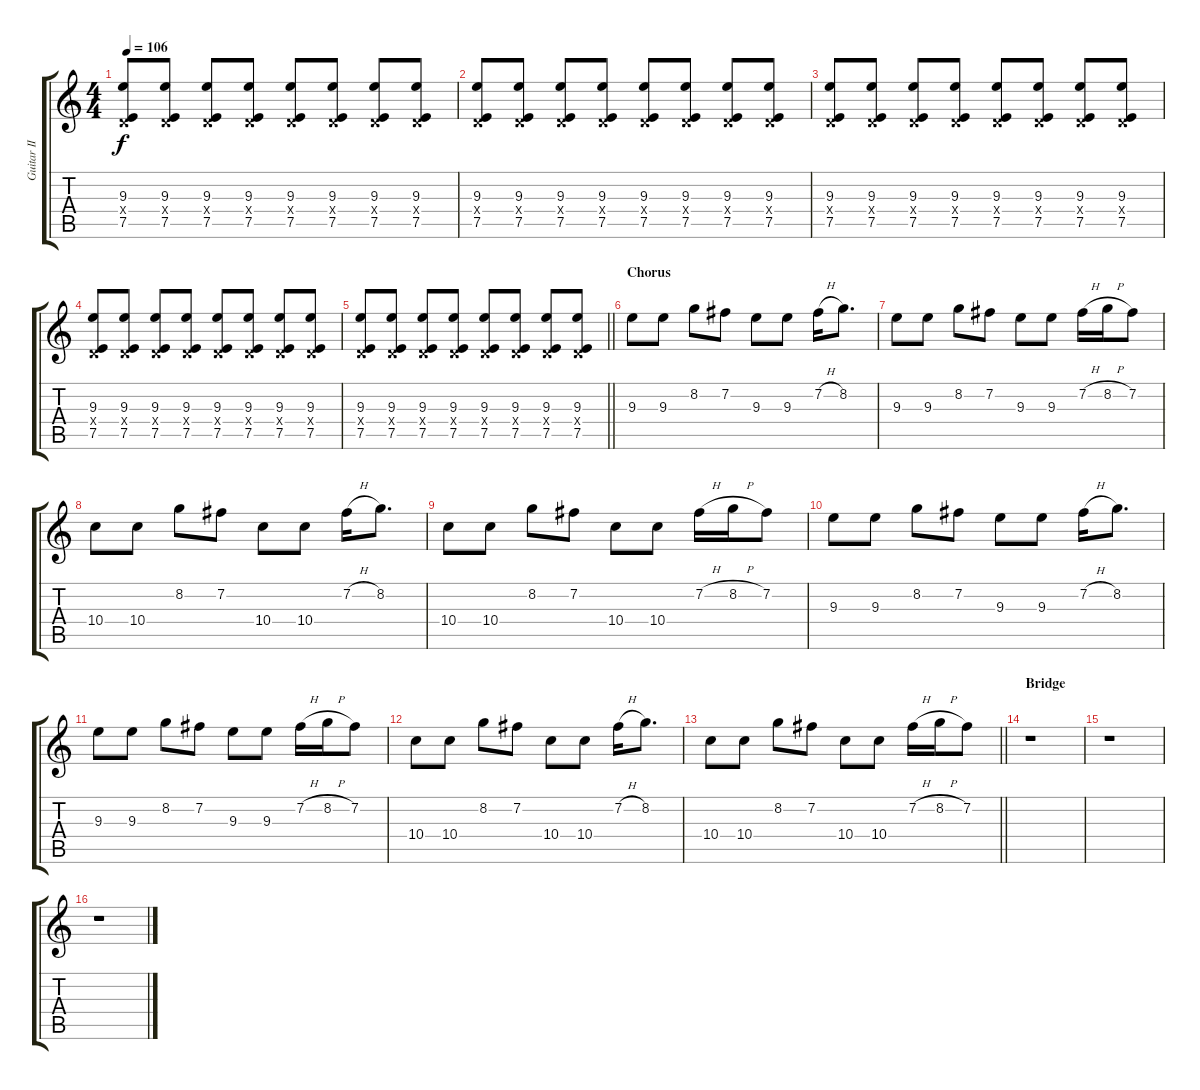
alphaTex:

\track ("Guitar II" "Guitar II") {instrument overdrivenguitar}
\staff {score tabs}
\tuning (E4 B3 G3 D3 A2 E2) {hide}
\ts (4 4)
\tempo 106
\clef g2
\ks c
(9.3 0.4{x} 7.5).8{dy f} (9.3 0.4{x} 7.5).8 (9.3 0.4{x} 7.5).8 (9.3 0.4{x} 7.5).8 (9.3 0.4{x} 7.5).8 (9.3 0.4{x} 7.5).8 (9.3 0.4{x} 7.5).8 (9.3 0.4{x} 7.5).8 |
(9.3 0.4{x} 7.5).8 (9.3 0.4{x} 7.5).8 (9.3 0.4{x} 7.5).8 (9.3 0.4{x} 7.5).8 (9.3 0.4{x} 7.5).8 (9.3 0.4{x} 7.5).8 (9.3 0.4{x} 7.5).8 (9.3 0.4{x} 7.5).8 |
(9.3 0.4{x} 7.5).8 (9.3 0.4{x} 7.5).8 (9.3 0.4{x} 7.5).8 (9.3 0.4{x} 7.5).8 (9.3 0.4{x} 7.5).8 (9.3 0.4{x} 7.5).8 (9.3 0.4{x} 7.5).8 (9.3 0.4{x} 7.5).8 |
(9.3 0.4{x} 7.5).8 (9.3 0.4{x} 7.5).8 (9.3 0.4{x} 7.5).8 (9.3 0.4{x} 7.5).8 (9.3 0.4{x} 7.5).8 (9.3 0.4{x} 7.5).8 (9.3 0.4{x} 7.5).8 (9.3 0.4{x} 7.5).8 |
\barLineRight lightlight
(9.3 0.4{x} 7.5).8 (9.3 0.4{x} 7.5).8 (9.3 0.4{x} 7.5).8 (9.3 0.4{x} 7.5).8 (9.3 0.4{x} 7.5).8 (9.3 0.4{x} 7.5).8 (9.3 0.4{x} 7.5).8 (9.3 0.4{x} 7.5).8 |
\section ("" "Chorus")
9.3.8 9.3.8 8.2.8 7.2.8 9.3.8 9.3.8 7.2{h}.16 8.2.8{d} |
9.3.8 9.3.8 8.2.8 7.2.8 9.3.8 9.3.8 7.2{h}.16 8.2{h}.16 7.2.8 |
10.4.8 10.4.8 8.2.8 7.2.8 10.4.8 10.4.8 7.2{h}.16 8.2.8{d} |
10.4.8 10.4.8 8.2.8 7.2.8 10.4.8 10.4.8 7.2{h}.16 8.2{h}.16 7.2.8 |
9.3.8 9.3.8 8.2.8 7.2.8 9.3.8 9.3.8 7.2{h}.16 8.2.8{d} |
9.3.8 9.3.8 8.2.8 7.2.8 9.3.8 9.3.8 7.2{h}.16 8.2{h}.16 7.2.8 |
10.4.8 10.4.8 8.2.8 7.2.8 10.4.8 10.4.8 7.2{h}.16 8.2.8{d} |
\barLineRight lightlight
10.4.8 10.4.8 8.2.8 7.2.8 10.4.8 10.4.8 7.2{h}.16 8.2{h}.16 7.2.8 |
\section ("" "Bridge")
r.1 |
r.1 |
r.1
